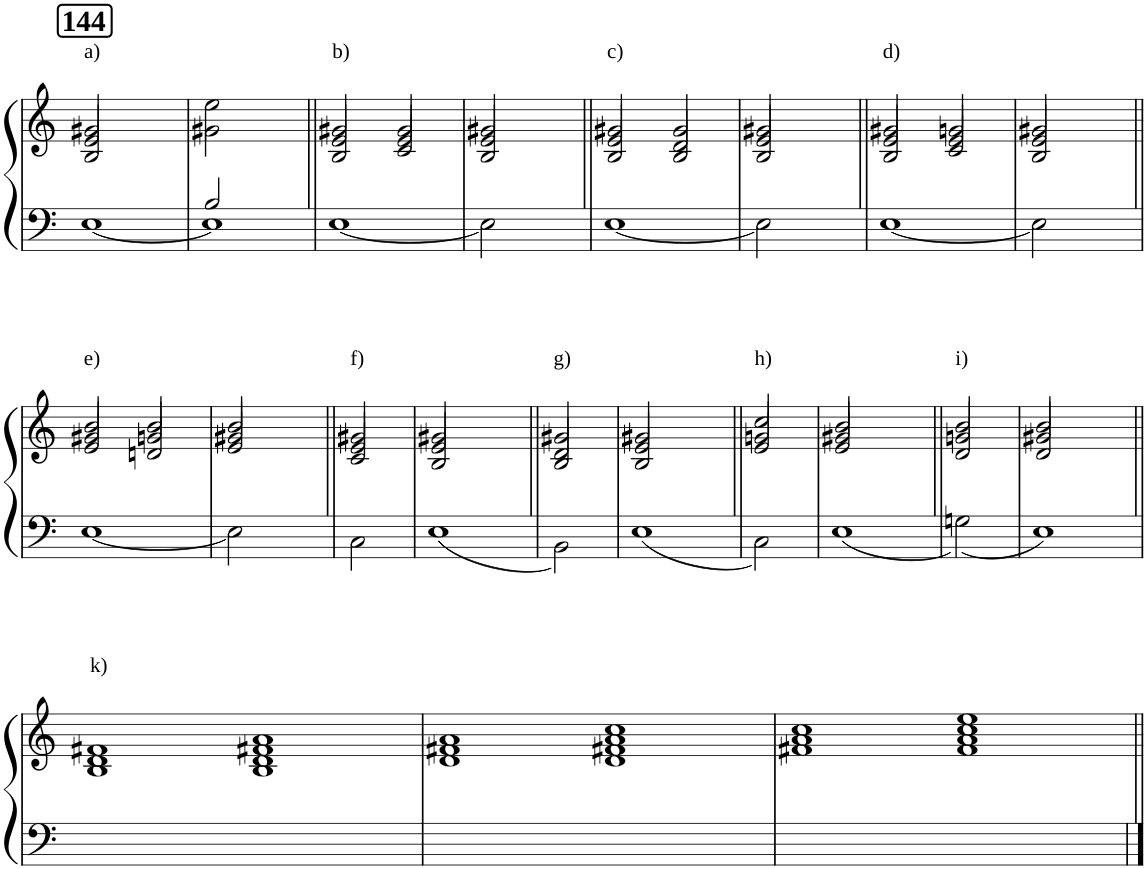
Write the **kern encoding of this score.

**kern	**kern
*part1	*part1
*staff2	*staff1
*I"Piano	*
*I'Pno	*
*clefF4	*clefG2
*k[]	*k[]
*M1/1	*M1/1
!!LO:REH:place=s1:a:B:cj:fs=14:t=144
=1	=1
*^	*^
*	*	*	*^
!	!	!LO:TX:a:t=a)	!	!
1ryy	[1E	2g#X/	2e/	2B/
.	.	2ryy	2ryy	2ryy
=2	=2	=2	=2	=2
*	*^	*	*	*
2B/	1ryy	1E]	2g#X\	2ee\	2ryy
2ryy	.	.	2ryy	2ryy	2ryy
*	*v	*v	*	*	*
=3||	=3||	=3||	=3||	=3||
!	!	!LO:TX:a:t=b)	!	!
1ryy	[1E	2g#X/	2e/	2B/
.	.	2g#/	2e/	2c/
=4	=4	=4	=4	=4
1ryy	2E\]	2g#X/	2e/	2B/
.	2ryy	2ryy	2ryy	2ryy
=5||	=5||	=5||	=5||	=5||
!	!	!LO:TX:a:t=c)	!	!
1ryy	[1E	2g#X/	2e/	2B/
.	.	2g#/	2d/	2B/
=6	=6	=6	=6	=6
1ryy	2E\]	2g#X/	2e/	2B/
.	2ryy	2ryy	2ryy	2ryy
=7||	=7||	=7||	=7||	=7||
!	!	!LO:TX:a:t=d)	!	!
1ryy	[1E	2g#X/	2e/	2B/
.	.	2gn/	2e/	2c/
=8	=8	=8	=8	=8
1ryy	2E\]	2g#X/	2e/	2B/
.	2ryy	2ryy	2ryy	2ryy
!!LO:LB:g=z	!!	!!
=9||	=9||	=9||	=9||	=9||
!	!	!LO:TX:a:t=e)	!	!
1ryy	[1E	2b/	2g#X/	2e/
.	.	2b/	2gn/	2dn/
=10	=10	=10	=10	=10
1ryy	2E\]	2b/	2g#X/	2e/
.	2ryy	2ryy	2ryy	2ryy
=11||	=11||	=11||	=11||	=11||
!	!	!LO:TX:a:t=f)	!	!
1ryy	2C\	2g#X/	2e/	2c/
.	2ryy	2ryy	2ryy	2ryy
=12	=12	=12	=12	=12
1ryy	1E	2g#X/	2e/	2B/
.	.	2ryy	2ryy	2ryy
=13||	=13||	=13||	=13||	=13||
!	!	!LO:TX:a:t=g)	!	!
1ryy	2BB\	2g#X/	2d/	2B/
.	2ryy	2ryy	2ryy	2ryy
=14	=14	=14	=14	=14
1ryy	1E	2g#X/	2e/	2B/
.	.	2ryy	2ryy	2ryy
=15||	=15||	=15||	=15||	=15||
!	!	!LO:TX:a:t=h)	!	!
1ryy	2C\	2cc/	2gn/	2e/
.	2ryy	2ryy	2ryy	2ryy
=16	=16	=16	=16	=16
1ryy	1E	2b/	2g#X/	2e/
.	.	2ryy	2ryy	2ryy
=17||	=17||	=17||	=17||	=17||
!	!	!LO:TX:a:t=i)	!	!
1ryy	2Gn\	2b/	2gn/	2d/
.	2ryy	2ryy	2ryy	2ryy
=18	=18	=18	=18	=18
1ryy	1E	2b/	2g#X/	2d/
.	.	2ryy	2ryy	2ryy
*v	*v	*	*	*
*	*v	*v	*v
!!LO:LB:g=z
=19||	=19||
*M2/1	*M2/1
*	*^
*	*	*^
*	*	*	*^
!	!LO:TX:a:t=k)	!	!	!
0ryy	1f#X	1d	1B	1ryy
.	1a	1f#X	1d	1B
=20	=20	=20	=20	=20
0ryy	1a	1f#X	1d	1ryy
.	1cc	1a	1f#X	1d
=21	=21	=21	=21	=21
0ryy	1cc	1a	1f#X	1ryy
.	1ee	1cc	1a	1f#
*	*v	*v	*v	*v
=||	=||
*-	*-
